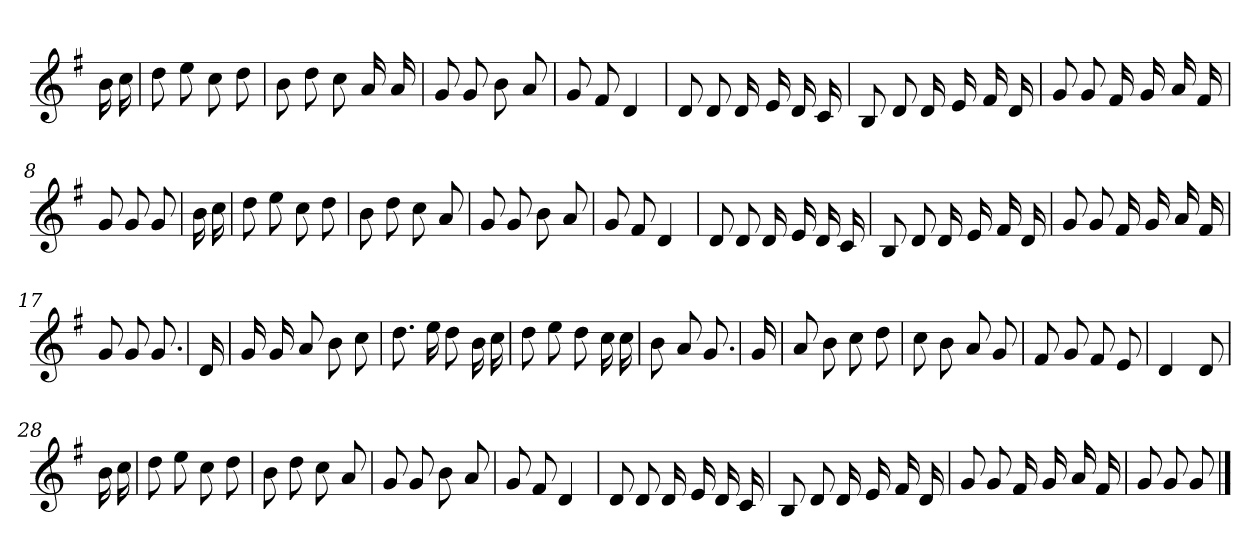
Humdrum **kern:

**kern
*part1
*staff1
*clefG2
*k[f#]
*G:
=
16b
16cc
=1
8dd
8ee
8cc
8dd
=2
8b
8dd
8cc
16a
16a
=3
8g
8g
8b
8a
=4
8g
8f#
4d
=5
8d
8d
16d
16e
16d
16c
=6
8B
8d
16d
16e
16f#
16d
=7
8g
8g
16f#
16g
16a
16f#
=8
8g
8g
8g
=9
16b
16cc
=10
8dd
8ee
8cc
8dd
=11
8b
8dd
8cc
8a
=12
8g
8g
8b
8a
=13
8g
8f#
4d
=14
8d
8d
16d
16e
16d
16c
=15
8B
8d
16d
16e
16f#
16d
=16
8g
8g
16f#
16g
16a
16f#
=17
8g
8g
8.g
=18
16d
=19
16g
16g
8a
8b
8cc
=20
8.dd
16ee
8dd
16b
16cc
=21
8dd
8ee
8dd
16cc
16cc
=22
8b
8a
8.g
=23
16g
=24
8a
8b
8cc
8dd
=25
8cc
8b
8a
8g
=26
8f#
8g
8f#
8e
=27
4d
8d
=28
16b
16cc
=29
8dd
8ee
8cc
8dd
=30
8b
8dd
8cc
8a
=31
8g
8g
8b
8a
=32
8g
8f#
4d
=33
8d
8d
16d
16e
16d
16c
=34
8B
8d
16d
16e
16f#
16d
=35
8g
8g
16f#
16g
16a
16f#
=36
8g
8g
8g
==
*-
